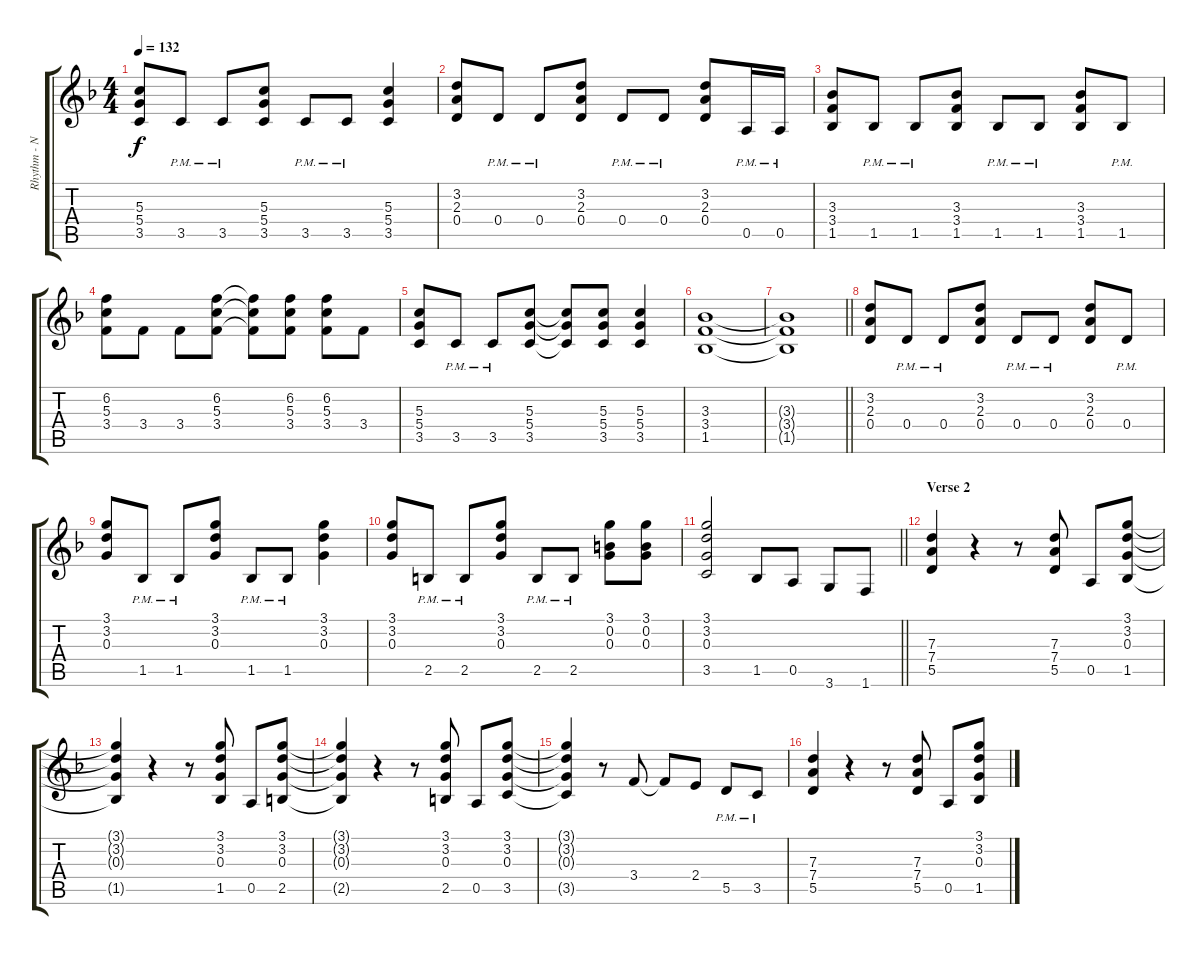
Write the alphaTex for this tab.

\track ("Rhythm - Neal Schon" "Rhythm - N") {instrument distortionguitar}
\staff {score tabs}
\tuning (E4 B3 G3 D3 A2 E2) {hide}
\ts (4 4)
\tempo 132
\clef g2
\ks f
(5.3 5.4 3.5).8{dy f} 3.5{pm}.8 3.5{pm}.8 (5.3 5.4 3.5).8 3.5{pm}.8 3.5{pm}.8 (5.3 5.4 3.5).4 |
(3.2 2.3 0.4).8 0.4{pm}.8 0.4{pm}.8 (3.2 2.3 0.4).8 0.4{pm}.8 0.4{pm}.8 (3.2 2.3 0.4).8 0.5{pm}.16 0.5{pm}.16 |
(3.3 3.4 1.5).8 1.5{pm}.8 1.5{pm}.8 (3.3 3.4 1.5).8 1.5{pm}.8 1.5{pm}.8 (3.3 3.4 1.5).8 1.5{pm}.8 |
(6.2 5.3 3.4).8 3.4.8 3.4.8 (6.2 5.3 3.4).8 (6.2{t} 5.3{t} 3.4{t}).8 (6.2 5.3 3.4).8 (6.2 5.3 3.4).8 3.4.8 |
(5.3 5.4 3.5).8 3.5{pm}.8 3.5{pm}.8 (5.3 5.4 3.5).8 (5.3{t} 5.4{t} 3.5{t}).8 (5.3 5.4 3.5).8 (5.3 5.4 3.5).4 |
(3.3 3.4 1.5).1 |
\barLineRight lightlight
(3.3{t} 3.4{t} 1.5{t}).1 |
(3.2 2.3 0.4).8 0.4{pm}.8 0.4{pm}.8 (3.2 2.3 0.4).8 0.4{pm}.8 0.4{pm}.8 (3.2 2.3 0.4).8 0.4{pm}.8 |
(3.1 3.2 0.3).8 1.5{pm}.8 1.5{pm}.8 (3.1 3.2 0.3).8 1.5{pm}.8 1.5{pm}.8 (3.1 3.2 0.3).4 |
(3.1 3.2 0.3).8 2.5{pm}.8 2.5{pm}.8 (3.1 3.2 0.3).8 2.5{pm}.8 2.5{pm}.8 (3.1 0.2 0.3).8 (3.1 0.2 0.3).8 |
\barLineRight lightlight
(3.1 3.2 0.3 3.5).2 1.5.8 0.5.8 3.6.8 1.6.8 |
\section ("" "Verse 2")
(7.3 7.4 5.5).4 r.4 r.8 (7.3 7.4 5.5).8 0.5.8 (3.1 3.2 0.3 1.5).8 |
(3.1{t} 3.2{t} 0.3{t} 1.5{t}).4 r.4 r.8 (3.1 3.2 0.3 1.5).8 0.5.8 (3.1 3.2 0.3 2.5).8 |
(3.1{t} 3.2{t} 0.3{t} 2.5{t}).4 r.4 r.8 (3.1 3.2 0.3 2.5).8 0.5.8 (3.1 3.2 0.3 3.5).8 |
(3.1{t} 3.2{t} 0.3{t} 3.5{t}).4 r.8 3.4.8 3.4{t}.8 2.4.8 5.5{pm}.8 3.5{pm}.8 |
(7.3 7.4 5.5).4 r.4 r.8 (7.3 7.4 5.5).8 0.5.8 (3.1 3.2 0.3 1.5).8
